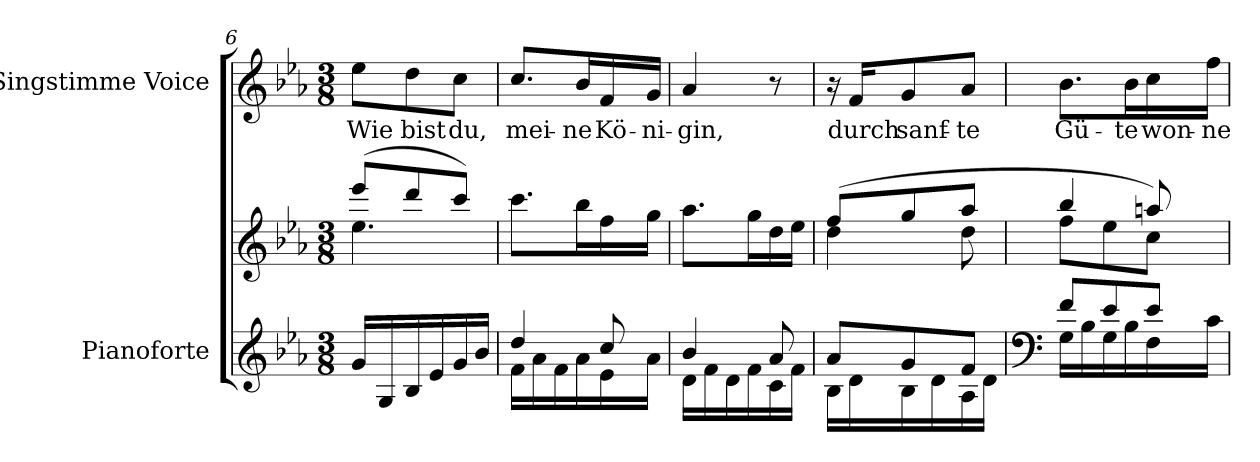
**kern	**kern	**kern	**text
*part2	*part2	*part1	*part1
*staff3	*staff2	*staff1	*staff1
*I"Pianoforte	*	*I"Singstimme Voice	*
*I'Pno	*	*	*
!!LO:LB:g=z
*clefG2	*clefG2	*clefG2	*
*k[b-e-a-]	*k[b-e-a-]	*k[b-e-a-]	*
*M3/8	*M3/8	*M3/8	*
=6	=6	=6	=6
*	*^	*	*
!	!	!	!	!LO:LY:b
16g/LL	(>8eee-/L	4.ee-\	8ee-\L	Wie
16G/	.	.	.	.
!	!	!	!	!LO:LY:b
16B-/	8ddd/	.	8dd\	bist
16e-/	.	.	.	.
!	!	!	!	!LO:LY:b
16g/	8ccc/J)	.	8cc\J	du,
16b-/JJ	.	.	.	.
*	*v	*v	*	*
=7	=7	=7	=7
*^	*	*	*
!	!	!	!	!LO:LY:b
4dd/	16f\LL	8.ccc\L	8.cc/L	mei-
.	16a-\	.	.	.
.	16f\	.	.	.
!	!	!	!	!LO:LY:b
.	16a-\	16bb-\L	16b-/L	-ne
!	!	!	!	!LO:LY:b
8cc/	16e-\	16ff\	16f/	Kö-
!	!	!	!	!LO:LY:b
.	16a-\JJ	16gg\JJ	16g/JJ	-ni-
=8	=8	=8	=8	=8
!	!	!	!	!LO:LY:b
4b-/	16d\LL	8.aa-\L	4a-/	-gin,
.	16f\	.	.	.
.	16d\	.	.	.
.	16f\	16gg\L	.	.
8a-/	16c\	16dd\	8r	.
.	16f\JJ	16ee-\JJ	.	.
=9	=9	=9	=9	=9
*	*	*^	*	*
8a-/L	16B-\LL	(>8ff/L	4dd\	16r	.
!	!	!	!	!	!LO:LY:b
.	16d\	.	.	16f/KL	durch
!	!	!	!	!	!LO:LY:b
8g/	16B-\	8gg/	.	8g/	sanf-
.	16d\	.	.	.	.
!	!	!	!	!	!LO:LY:b
8f/J	16A-\	8aa-/J	8dd\	8a-/J	-te
.	16d\JJ	.	.	.	.
=10	=10	=10	=10	=10	=10
*clefF4	*	*	*	*	*
!	!	!	!	!	!LO:LY:b
8f/L	16G\LL	4bb-/	8ff\L	8.b-\L	Gü-
.	16B-\	.	.	.	.
8e-/	16G\	.	8ee-\	.	.
!	!	!	!	!	!LO:LY:b
.	16B-\	.	.	16b-\L	-te
!	!	!	!	!	!LO:LY:b
8e-/J	16F\	8aan/)	8cc\J	16cc\	won-
!	!	!	!	!	!LO:LY:b
.	16c\JJ	.	.	16ff\JJ	-ne-
*v	*v	*	*	*	*
*	*v	*v	*	*
=	=	=	=
*-	*-	*-	*-
